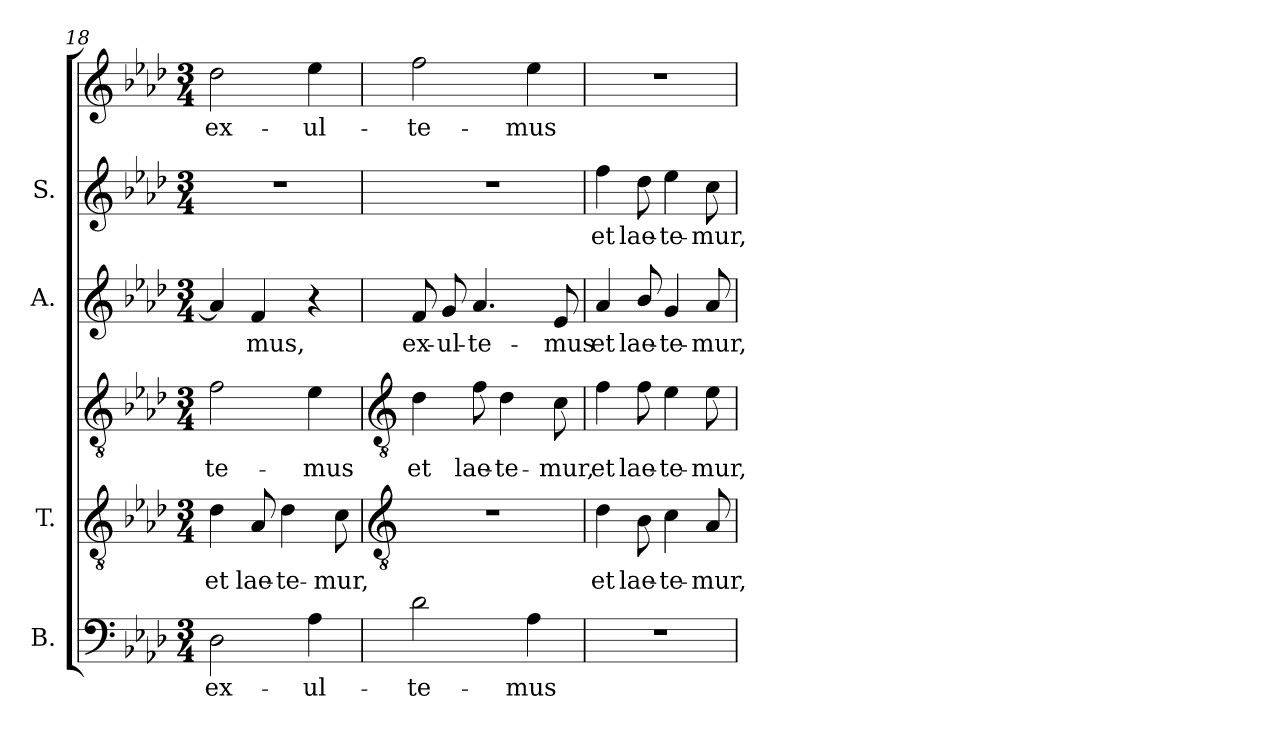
**kern	**text	**kern	**text	**kern	**text	**kern	**text	**kern	**text	**kern	**text
*part4	*part4	*part3	*part3	*part3	*part3	*part2	*part2	*part1	*part1	*part1	*part1
*staff6	*staff6	*staff5	*staff5	*staff4	*staff4	*staff3	*staff3	*staff2	*staff2	*staff1	*staff1
*I"B.	*	*I"T.	*	*	*	*I"A.	*	*I"S.	*	*	*
*clefF4	*	*clefGv2	*	*clefGv2	*	*clefG2	*	*clefG2	*	*clefG2	*
*k[b-e-a-d-]	*	*k[b-e-a-d-]	*	*k[b-e-a-d-]	*	*k[b-e-a-d-]	*	*k[b-e-a-d-]	*	*k[b-e-a-d-]	*
*A-:	*	*A-:	*	*A-:	*	*A-:	*	*A-:	*	*A-:	*
*M3/4	*	*M3/4	*	*M3/4	*	*M3/4	*	*M3/4	*	*M3/4	*
=18	=18	=18	=18	=18	=18	=18	=18	=18	=18	=18	=18
!	!LO:LY:b	!	!LO:LY:b	!	!LO:LY:b	!	!	!LO:N:vis=1	!	!	!LO:LY:b
2D-	ex-	4d-	et	2f	te-	4a-]	.	2.r	.	2dd-	ex-
!	!	!	!LO:LY:b	!	!	!	!LO:LY:b	!	!	!	!
.	.	8A-	lae-	.	.	4f	mus,	.	.	.	.
!	!	!	!LO:LY:b	!	!	!	!	!	!	!	!
.	.	4d-	-te-	.	.	.	.	.	.	.	.
!	!LO:LY:b	!	!	!	!LO:LY:b	!	!	!	!	!	!LO:LY:b
4A-	-ul-	.	.	4e-	-mus	4r	.	.	.	4ee-	-ul-
!	!	!	!LO:LY:b	!	!	!	!	!	!	!	!
.	.	8c	-mur,	.	.	.	.	.	.	.	.
!!LO:LB:g=z
=19	=19	=19	=19	=19	=19	=19	=19	=19	=19	=19	=19
*	*	*clefGv2	*	*clefGv2	*	*	*	*	*	*	*
!	!LO:LY:b	!LO:N:vis=1	!	!	!LO:LY:b	!	!LO:LY:b	!LO:N:vis=1	!	!	!LO:LY:b
2d-	-te-	2.r	.	4d-	et	8f	ex-	2.r	.	2ff	-te-
!	!	!	!	!	!	!	!LO:LY:b	!	!	!	!
.	.	.	.	.	.	8g	-ul-	.	.	.	.
!	!	!	!	!	!LO:LY:b	!	!LO:LY:b	!	!	!	!
.	.	.	.	8f	lae-	4.a-	-te-	.	.	.	.
!	!	!	!	!	!LO:LY:b	!	!	!	!	!	!
.	.	.	.	4d-	-te-	.	.	.	.	.	.
!	!LO:LY:b	!	!	!	!	!	!	!	!	!	!LO:LY:b
4A-	-mus	.	.	.	.	.	.	.	.	4ee-	-mus
!	!	!	!	!	!LO:LY:b	!	!LO:LY:b	!	!	!	!
.	.	.	.	8c	-mur,	8e-	-mus	.	.	.	.
=20	=20	=20	=20	=20	=20	=20	=20	=20	=20	=20	=20
!LO:N:vis=1	!	!	!LO:LY:b	!	!LO:LY:b	!	!LO:LY:b	!	!LO:LY:b	!LO:N:vis=1	!
2.r	.	4d-	et	4f	et	4a-	et	4ff	et	2.r	.
!	!	!	!LO:LY:b	!	!LO:LY:b	!	!LO:LY:b	!	!LO:LY:b	!	!
.	.	8B-	lae-	8f	lae-	8b-/	lae-	8dd-	lae-	.	.
!	!	!	!LO:LY:b	!	!LO:LY:b	!	!LO:LY:b	!	!LO:LY:b	!	!
.	.	4c	-te-	4e-	-te-	4g/	-te-	4ee-	-te-	.	.
!	!	!	!LO:LY:b	!	!LO:LY:b	!	!LO:LY:b	!	!LO:LY:b	!	!
.	.	8A-	-mur,	8e-	-mur,	8a-/	-mur,	8cc	-mur,	.	.
=	=	=	=	=	=	=	=	=	=	=	=
*-	*-	*-	*-	*-	*-	*-	*-	*-	*-	*-	*-
